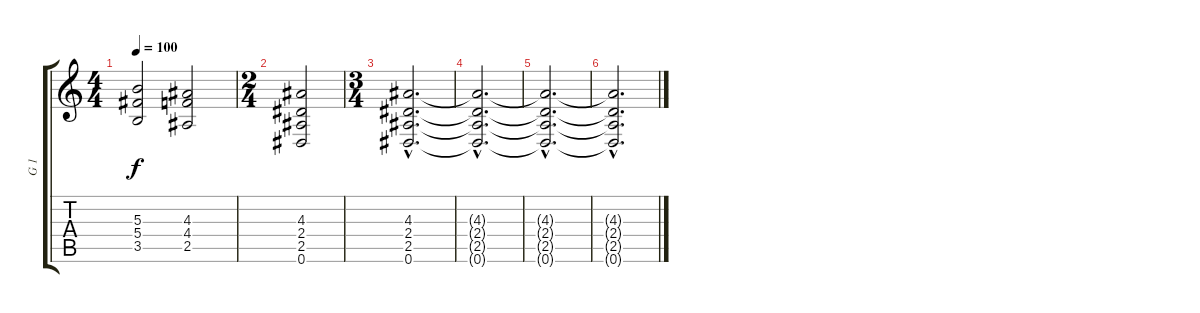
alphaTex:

\track ("G 1" "G 1") {instrument overdrivenguitar}
\staff {score tabs}
\tuning (Eb4 Bb3 Gb3 Db3 Ab2 Eb2) {hide}
\ts (4 4)
\tempo 100
\clef g2
\ks c
(5.3 5.4 3.5).2{dy f} (4.3 4.4 2.5).2 |
\ts (2 4)
(4.3 2.4 2.5 0.6).2 |
\ts (3 4)
(4.3{hac} 2.4{hac} 2.5{hac} 0.6{hac}).2{d volume 9} |
(4.3{hac t} 2.4{hac t} 2.5{hac t} 0.6{hac t}).2{d} |
(4.3{hac t} 2.4{hac t} 2.5{hac t} 0.6{hac t}).2{d volume 0} |
(4.3{hac t} 2.4{hac t} 2.5{hac t} 0.6{hac t}).2{d}
